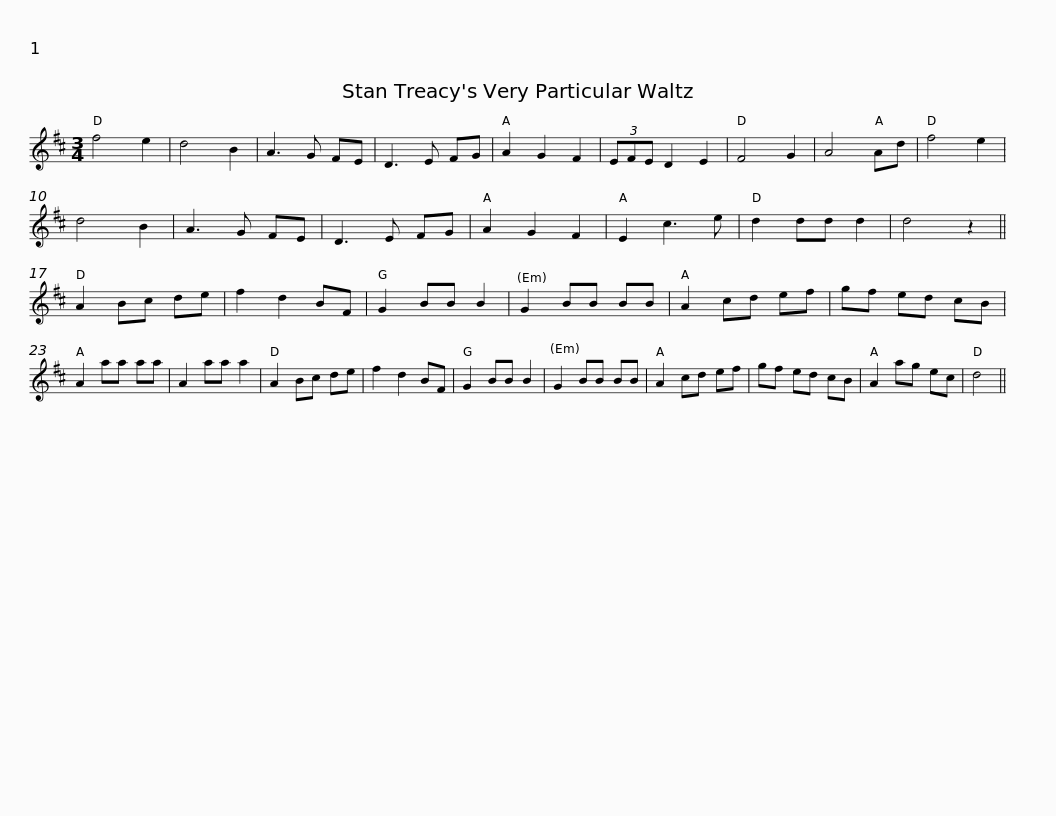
X:1
L:1/8
M:3/4
I:linebreak $
K:D
V:1 treble
V:1
 f4 e2 | d4 B2 | A3 G FE | D3 E FG | A2 G2 F2 | %5
 (3EFE D2 E2 | F4 G2 | A4 Ad | f4 e2 | d4 B2 | %10
 A3 G FE |$ D3 E FG | A2 G2 F2 | E2 c3 e | d2 dd d2 | %15
 d4 z2 || A2 Bc de | f2 d2 BF | G2 BB B2 | G2 BB BB | %20
 A2 cd ef |$ gf ed cB | A2 aa aa | A2 aa a2 | A2 Bc de | %25
 f2 d2 BF | G2 BB B2 | G2 BB BB | A2 cd ef |$ gf ed cB | %30
 A2 ag ec | d4 || %32
